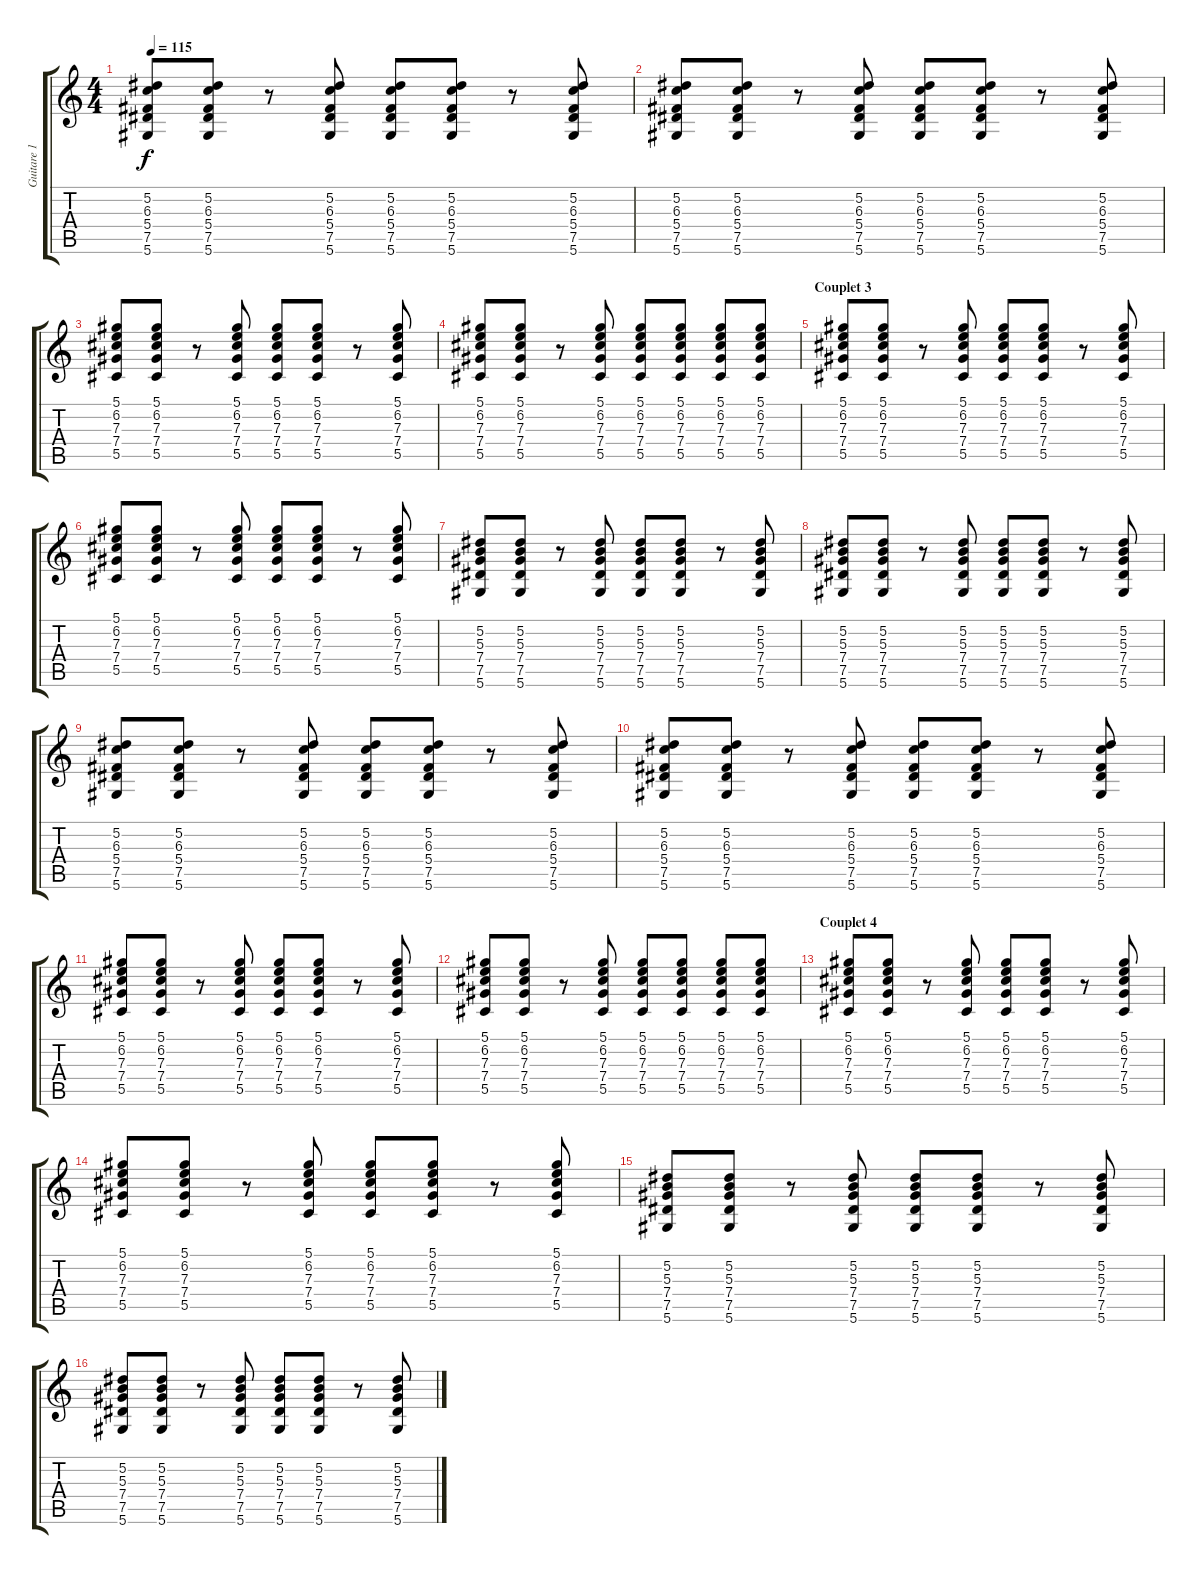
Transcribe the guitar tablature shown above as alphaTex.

\track ("Guitare 1" "Guitare 1") {instrument acousticguitarsteel}
\staff {score tabs}
\tuning (Eb4 Bb3 Gb3 Db3 Ab2 Eb2) {hide}
\ts (4 4)
\tempo 115
\clef g2
\ks c
(5.2 6.3 5.4 7.5 5.6).8{dy f} (5.2 6.3 5.4 7.5 5.6).8 r.8 (5.2 6.3 5.4 7.5 5.6).8 (5.2 6.3 5.4 7.5 5.6).8 (5.2 6.3 5.4 7.5 5.6).8 r.8 (5.2 6.3 5.4 7.5 5.6).8 |
(5.2 6.3 5.4 7.5 5.6).8 (5.2 6.3 5.4 7.5 5.6).8 r.8 (5.2 6.3 5.4 7.5 5.6).8 (5.2 6.3 5.4 7.5 5.6).8 (5.2 6.3 5.4 7.5 5.6).8 r.8 (5.2 6.3 5.4 7.5 5.6).8 |
(5.1 6.2 7.3 7.4 5.5).8 (5.1 6.2 7.3 7.4 5.5).8 r.8 (5.1 6.2 7.3 7.4 5.5).8 (5.1 6.2 7.3 7.4 5.5).8 (5.1 6.2 7.3 7.4 5.5).8 r.8 (5.1 6.2 7.3 7.4 5.5).8 |
(5.1 6.2 7.3 7.4 5.5).8 (5.1 6.2 7.3 7.4 5.5).8 r.8 (5.1 6.2 7.3 7.4 5.5).8 (5.1 6.2 7.3 7.4 5.5).8 (5.1 6.2 7.3 7.4 5.5).8 (5.1 6.2 7.3 7.4 5.5).8 (5.1 6.2 7.3 7.4 5.5).8 |
\section ("" "Couplet 3")
(5.1 6.2 7.3 7.4 5.5).8 (5.1 6.2 7.3 7.4 5.5).8 r.8 (5.1 6.2 7.3 7.4 5.5).8 (5.1 6.2 7.3 7.4 5.5).8 (5.1 6.2 7.3 7.4 5.5).8 r.8 (5.1 6.2 7.3 7.4 5.5).8 |
(5.1 6.2 7.3 7.4 5.5).8 (5.1 6.2 7.3 7.4 5.5).8 r.8 (5.1 6.2 7.3 7.4 5.5).8 (5.1 6.2 7.3 7.4 5.5).8 (5.1 6.2 7.3 7.4 5.5).8 r.8 (5.1 6.2 7.3 7.4 5.5).8 |
(5.2 5.3 7.4 7.5 5.6).8 (5.2 5.3 7.4 7.5 5.6).8 r.8 (5.2 5.3 7.4 7.5 5.6).8 (5.2 5.3 7.4 7.5 5.6).8 (5.2 5.3 7.4 7.5 5.6).8 r.8 (5.2 5.3 7.4 7.5 5.6).8 |
(5.2 5.3 7.4 7.5 5.6).8 (5.2 5.3 7.4 7.5 5.6).8 r.8 (5.2 5.3 7.4 7.5 5.6).8 (5.2 5.3 7.4 7.5 5.6).8 (5.2 5.3 7.4 7.5 5.6).8 r.8 (5.2 5.3 7.4 7.5 5.6).8 |
(5.2 6.3 5.4 7.5 5.6).8 (5.2 6.3 5.4 7.5 5.6).8 r.8 (5.2 6.3 5.4 7.5 5.6).8 (5.2 6.3 5.4 7.5 5.6).8 (5.2 6.3 5.4 7.5 5.6).8 r.8 (5.2 6.3 5.4 7.5 5.6).8 |
(5.2 6.3 5.4 7.5 5.6).8 (5.2 6.3 5.4 7.5 5.6).8 r.8 (5.2 6.3 5.4 7.5 5.6).8 (5.2 6.3 5.4 7.5 5.6).8 (5.2 6.3 5.4 7.5 5.6).8 r.8 (5.2 6.3 5.4 7.5 5.6).8 |
(5.1 6.2 7.3 7.4 5.5).8 (5.1 6.2 7.3 7.4 5.5).8 r.8 (5.1 6.2 7.3 7.4 5.5).8 (5.1 6.2 7.3 7.4 5.5).8 (5.1 6.2 7.3 7.4 5.5).8 r.8 (5.1 6.2 7.3 7.4 5.5).8 |
(5.1 6.2 7.3 7.4 5.5).8 (5.1 6.2 7.3 7.4 5.5).8 r.8 (5.1 6.2 7.3 7.4 5.5).8 (5.1 6.2 7.3 7.4 5.5).8 (5.1 6.2 7.3 7.4 5.5).8 (5.1 6.2 7.3 7.4 5.5).8 (5.1 6.2 7.3 7.4 5.5).8 |
\section ("" "Couplet 4")
(5.1 6.2 7.3 7.4 5.5).8 (5.1 6.2 7.3 7.4 5.5).8 r.8 (5.1 6.2 7.3 7.4 5.5).8 (5.1 6.2 7.3 7.4 5.5).8 (5.1 6.2 7.3 7.4 5.5).8 r.8 (5.1 6.2 7.3 7.4 5.5).8 |
(5.1 6.2 7.3 7.4 5.5).8 (5.1 6.2 7.3 7.4 5.5).8 r.8 (5.1 6.2 7.3 7.4 5.5).8 (5.1 6.2 7.3 7.4 5.5).8 (5.1 6.2 7.3 7.4 5.5).8 r.8 (5.1 6.2 7.3 7.4 5.5).8 |
(5.2 5.3 7.4 7.5 5.6).8 (5.2 5.3 7.4 7.5 5.6).8 r.8 (5.2 5.3 7.4 7.5 5.6).8 (5.2 5.3 7.4 7.5 5.6).8 (5.2 5.3 7.4 7.5 5.6).8 r.8 (5.2 5.3 7.4 7.5 5.6).8 |
(5.2 5.3 7.4 7.5 5.6).8 (5.2 5.3 7.4 7.5 5.6).8 r.8 (5.2 5.3 7.4 7.5 5.6).8 (5.2 5.3 7.4 7.5 5.6).8 (5.2 5.3 7.4 7.5 5.6).8 r.8 (5.2 5.3 7.4 7.5 5.6).8
